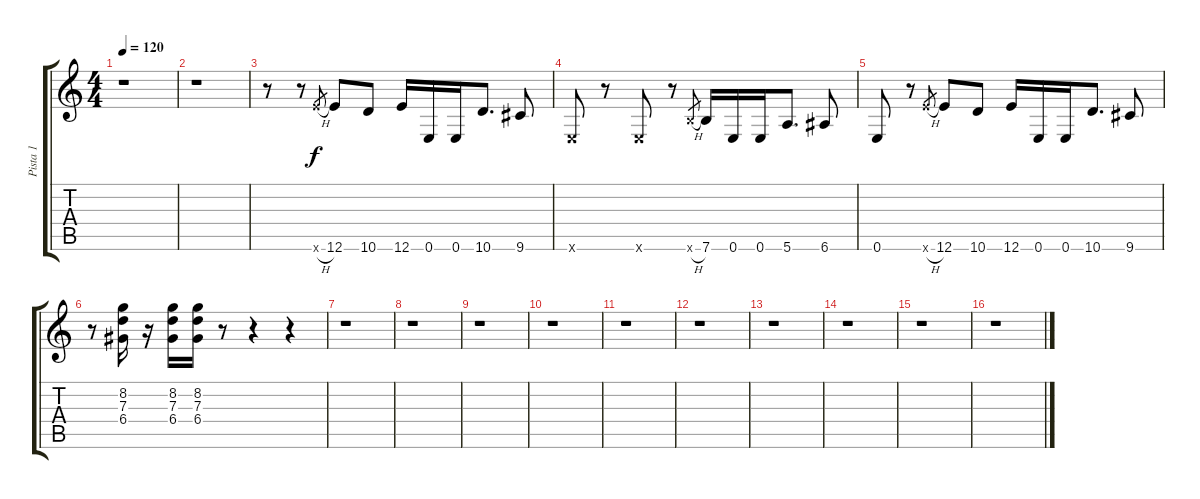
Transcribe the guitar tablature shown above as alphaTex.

\track ("Pista 1" "Pista 1") {instrument overdrivenguitar}
\staff {score tabs}
\tuning (E4 B3 G3 D3 A2 E2) {hide}
\ts (4 4)
\tempo 120
\clef g2
\ks c
r.1{dy f instrument overdrivenguitar} |
r.1 |
r.8 r.8 12.6{h x}.8{gr} 12.6.8 10.6.8 12.6.16{beam merge} 0.6.16{beam merge} 0.6.16 10.6.8{d} 9.6.8 |
0.6{x}.8 r.8 0.6{x}.8 r.8 7.6{h x}.8{gr} 7.6.16 0.6.16 0.6.16 5.6.8{d} 6.6.8 |
0.6.8 r.8 12.6{h x}.8{gr} 12.6.8 10.6.8 12.6.16 0.6.16 0.6.16 10.6.8{d} 9.6.8 |
r.8 (8.2 7.3 6.4).16 r.16 (8.2 7.3 6.4).16 (8.2 7.3 6.4).16 r.8 r.4 r.4 |
r.1 |
r.1 |
r.1 |
r.1 |
r.1 |
r.1 |
r.1 |
r.1 |
r.1 |
r.1
